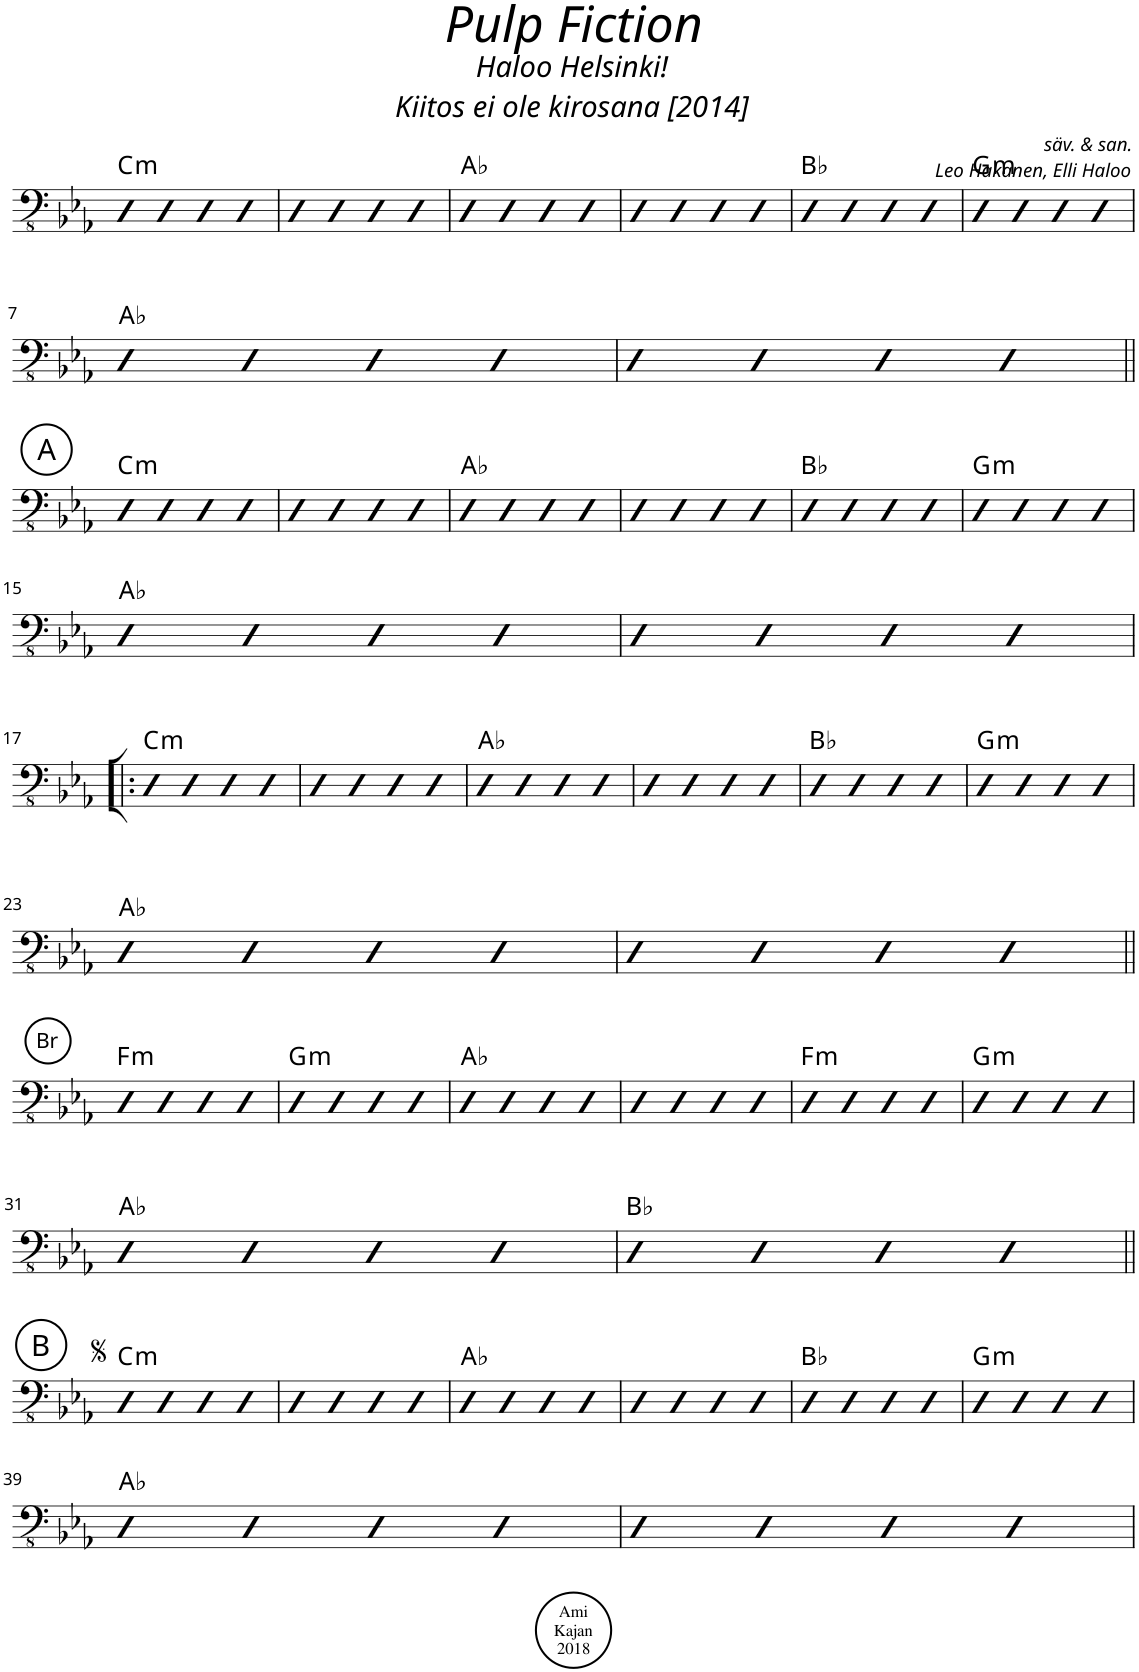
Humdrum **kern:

**kern	**harte
*part1	*part1
*staff1	*
*I"Akustinen basso	*
*I'Basso	*
*clefFv4	*
*k[b-e-a-]	*
=1	=1
!	!LO:H:kt=m
4DD	C:min
4DD	.
4DD	.
4DD	.
=2	=2
4DD	.
4DD	.
4DD	.
4DD	.
=3	=3
4DD	Ab:maj
4DD	.
4DD	.
4DD	.
=4	=4
4DD	.
4DD	.
4DD	.
4DD	.
=5	=5
4DD	Bb:maj
4DD	.
4DD	.
4DD	.
=6	=6
!	!LO:H:kt=m
4DD	G:min
4DD	.
4DD	.
4DD	.
!!LO:LB:g=z
=7	=7
4DD	Ab:maj
4DD	.
4DD	.
4DD	.
=8	=8
4DD	.
4DD	.
4DD	.
4DD	.
!!LO:LB:g=z
!!LO:REH:place=s1:a:cj:enc=circle:fs=14:t=A
=9||	=9||
!	!LO:H:kt=m
4DD	C:min
4DD	.
4DD	.
4DD	.
=10	=10
4DD	.
4DD	.
4DD	.
4DD	.
=11	=11
4DD	Ab:maj
4DD	.
4DD	.
4DD	.
=12	=12
4DD	.
4DD	.
4DD	.
4DD	.
=13	=13
4DD	Bb:maj
4DD	.
4DD	.
4DD	.
=14	=14
!	!LO:H:kt=m
4DD	G:min
4DD	.
4DD	.
4DD	.
!!LO:LB:g=z
=15	=15
4DD	Ab:maj
4DD	.
4DD	.
4DD	.
=16	=16
4DD	.
4DD	.
4DD	.
4DD	.
!!LO:LB:g=z
=17!|:	=17!|:
!	!LO:H:kt=m
4DD	C:min
4DD	.
4DD	.
4DD	.
=18	=18
4DD	.
4DD	.
4DD	.
4DD	.
=19	=19
4DD	Ab:maj
4DD	.
4DD	.
4DD	.
=20	=20
4DD	.
4DD	.
4DD	.
4DD	.
=21	=21
4DD	Bb:maj
4DD	.
4DD	.
4DD	.
=22	=22
!	!LO:H:kt=m
4DD	G:min
4DD	.
4DD	.
4DD	.
!!LO:LB:g=z
=23	=23
4DD	Ab:maj
4DD	.
4DD	.
4DD	.
=24	=24
4DD	.
4DD	.
4DD	.
4DD	.
!!LO:LB:g=z
!!LO:REH:place=s1:a:cj:enc=circle:t=Br
=25||	=25||
!	!LO:H:kt=m
4DD	F:min
4DD	.
4DD	.
4DD	.
=26	=26
!	!LO:H:kt=m
4DD	G:min
4DD	.
4DD	.
4DD	.
=27	=27
4DD	Ab:maj
4DD	.
4DD	.
4DD	.
=28	=28
4DD	.
4DD	.
4DD	.
4DD	.
=29	=29
!	!LO:H:kt=m
4DD	F:min
4DD	.
4DD	.
4DD	.
=30	=30
!	!LO:H:kt=m
4DD	G:min
4DD	.
4DD	.
4DD	.
!!LO:LB:g=z
=31	=31
4DD	Ab:maj
4DD	.
4DD	.
4DD	.
=32	=32
4DD	Bb:maj
4DD	.
4DD	.
4DD	.
!!LO:LB:g=z
!!LO:REH:place=s1:a:cj:enc=circle:fs=14:t=B
=33||	=33||
!	!LO:H:kt=m
4DD	C:min
4DD	.
4DD	.
4DD	.
=34	=34
4DD	.
4DD	.
4DD	.
4DD	.
=35	=35
4DD	Ab:maj
4DD	.
4DD	.
4DD	.
=36	=36
4DD	.
4DD	.
4DD	.
4DD	.
=37	=37
4DD	Bb:maj
4DD	.
4DD	.
4DD	.
=38	=38
!	!LO:H:kt=m
4DD	G:min
4DD	.
4DD	.
4DD	.
!!LO:LB:g=z
=39	=39
4DD	Ab:maj
4DD	.
4DD	.
4DD	.
=40	=40
4DD	.
4DD	.
4DD	.
4DD	.
=	=
*-	*-
